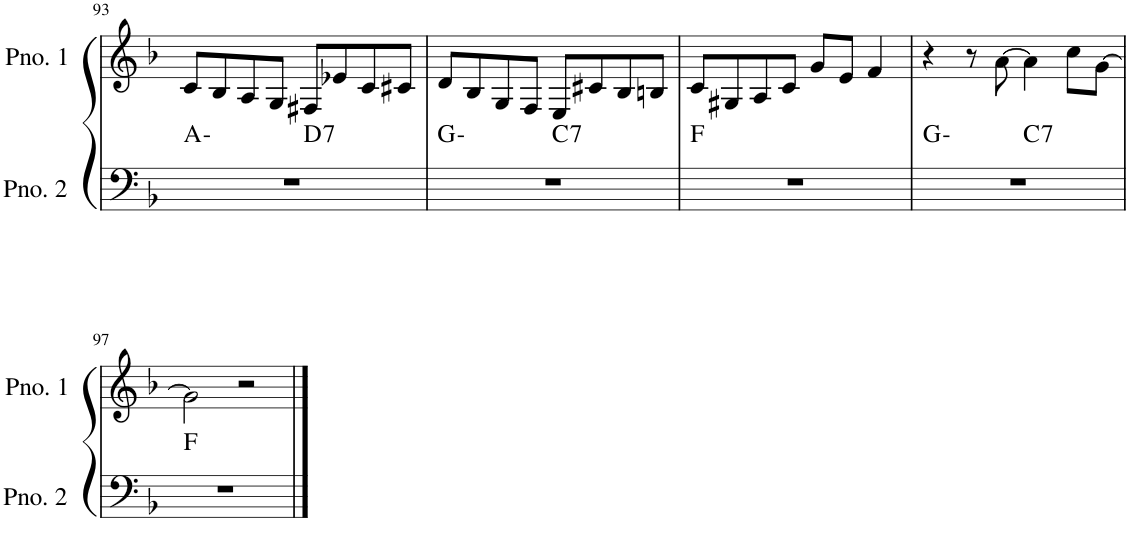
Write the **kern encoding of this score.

**kern	**harte	**kern
*part2	*part2	*part1
*staff2	*	*staff1
*I"ピアノ 2	*	*I"ピアノ 1
!!LO:PB:g=z
*clefF4	*	*clefG2
*k[b-]	*	*k[b-]
*M4/4	*	*M4/4
=93	=93	=93
*^	*	*
1r	2ryy	A:min	8c/L
.	.	.	8B-/
.	.	.	8A/
.	.	.	8G/J
!	!	!LO:H:kt=7	!
.	2ryy	D:7	8F#X/L
.	.	.	8e-X/
.	.	.	8c/
.	.	.	8c#X/J
=94	=94	=94	=94
1r	2ryy	G:min	8d/L
.	.	.	8B-/
.	.	.	8G/
.	.	.	8F/J
!	!	!LO:H:kt=7	!
.	2ryy	C:7	8E/L
.	.	.	8c#X/
.	.	.	8B-/
.	.	.	8Bn/J
*v	*v	*	*
=95	=95	=95
1r	F:maj	8c/L
.	.	8G#X/
.	.	8A/
.	.	8c/J
.	.	8g/L
.	.	8e/J
.	.	4f/
=96	=96	=96
*^	*	*
1r	2ryy	G:min	4r
.	.	.	8r
.	.	.	[8a\
!	!	!LO:H:kt=7	!
.	2ryy	C:7	4a\]
.	.	.	8cc\L
.	.	.	[8g\J
*v	*v	*	*
!!LO:LB:g=z
=97	=97	=97
1r	F:maj	2g\]
.	.	2r
==	==	==
*-	*-	*-
